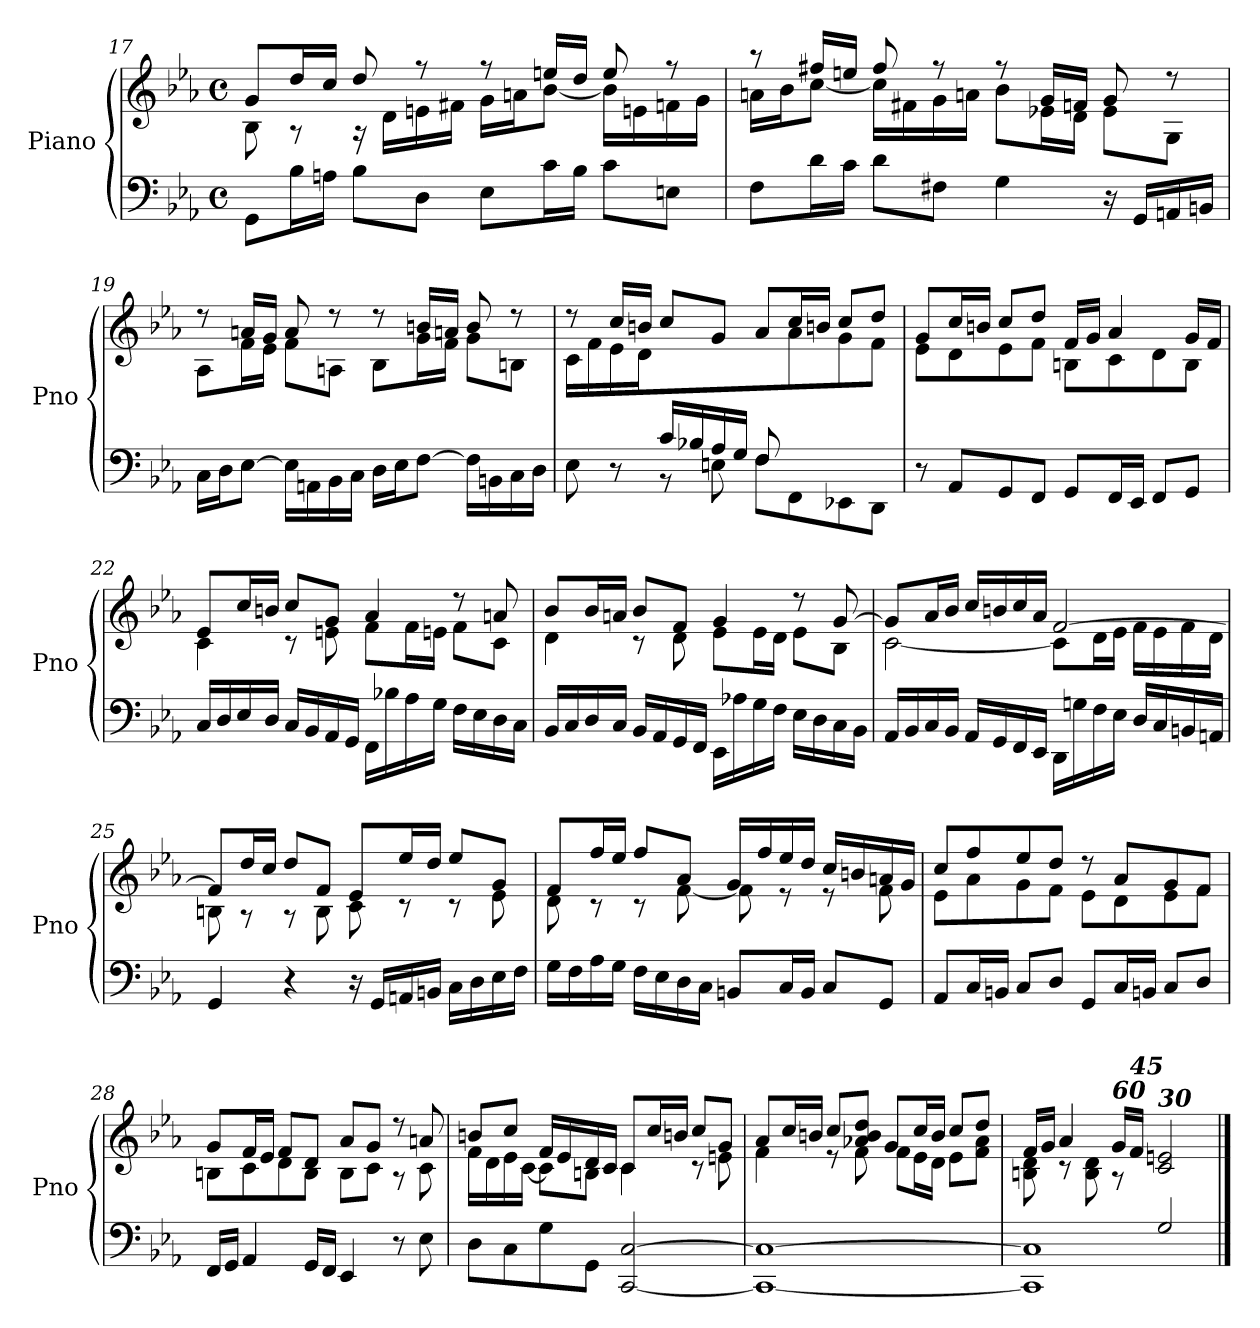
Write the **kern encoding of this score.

**kern	**kern
*part1	*part1
*staff2	*staff1
*I"Piano	*
*I'Pno	*
*clefF4	*clefG2
*k[b-e-a-]	*k[b-e-a-]
*M4/4	*M4/4
*met(c)	*met(c)
=17	=17
*	*^
8GG\L	8g/L	8B-\
16B-\L	16dd/L	8r
16An\JJ	16cc/JJ	.
8B-\L	8dd/	16r
.	.	16d\LL
8D\J	8r	16en\
.	.	16f#X\JJ
8E-\L	8r	16g\LL
.	.	16an\J
16c\L	16een/LL	[8b-\J
16B-\JJ	16dd/JJ	.
8c\L	8ee/	16b-\LL]
.	.	16en\
8En\J	8r	16fn\
.	.	16g\JJ
!!LO:LB:g=z	!!
=18	=18	=18
8F\L	8r	16an\LL
.	.	16b-\J
16d\L	16ff#X/LL	[8cc\J
16c\JJ	16een/JJ	.
8d\L	8ff#/	16cc\LL]
.	.	16f#X\
8F#X\J	8r	16g\
.	.	16an\JJ
4G\	8r	8b-\L
.	16g/LL	16e-X\L
.	16fn/JJ	16d\JJ
16r	8g/	8e-\L
16GG/LL	.	.
16AAn/	8r	8G\J
16BBn/JJ	.	.
!!LO:LB:g=z	!!
=19	=19	=19
16C\LL	8r	8A-\L
16D\J	.	.
[8E-\J	16an/LL	16f\L
.	16g/JJ	16e-\JJ
16E-\LL]	8a/	8f\L
16AAn\	.	.
16BB-\	8r	8An\J
16C\JJ	.	.
16D\LL	8r	8B-\L
16E-\J	.	.
[8F\J	16bn/LL	16g\L
.	16an/JJ	16f\JJ
16F\LL]	8b/	8g\L
16BBn\	.	.
16C\	8r	8Bn\J
16D\JJ	.	.
=20	=20	=20
*^	*	*
4ryy	8E-\	8r	16c\LL
.	.	.	16f\
.	8r	16cc/LL	16e-\
.	.	16bn/JJ	16d\JJ
16c/LL	8r	8cc/L	4.ryy
16B-X/	.	.	.
16A-/	8En\	8g/J	.
16G/JJ	.	.	.
8F/L	8F\L	8a-/L	.
4.ryy	8FF\	16cc/L	8a-\
.	.	16bn/JJ	.
.	8EE-X\	8cc/L	8g\
.	8DD\J	8dd/J	8f\J
*v	*v	*	*
=21	=21	=21
8r	8g/L	8e-\L
8AA-/L	16cc/L	8d\
.	16bn/JJ	.
8GG/	8cc/L	8e-\
8FF/J	8dd/J	8f\J
8GG/L	16f/LL	8Bn\L
.	16g/JJ	.
16FF/L	4a-/	8c\
16EE-/JJ	.	.
8FF/L	.	8d\
8GG/J	16g/LL	8B\J
.	16f/JJ	.
!!LO:LB:g=z	!!
=22	=22	=22
16C/LL	8e-/L	4c\
16D/	.	.
16E-/	16cc/L	.
16D/JJ	16bn/JJ	.
16C/LL	8cc/L	8r
16BB-/	.	.
16AA-/	8g/J	8en\
16GG/JJ	.	.
16FF/LL	4a-/	8f\L
16B-X\	.	.
16A-\	.	16f\L
16G\JJ	.	16en\JJ
16F\LL	8r	8f\L
16E-\	.	.
16D\	8an/	8c\J
16C\JJ	.	.
=23	=23	=23
16BB-/LL	8b-/L	4d\
16C/	.	.
16D/	16b-/L	.
16C/JJ	16an/JJ	.
16BB-/LL	8b-/L	8r
16AA-/	.	.
16GG/	8f/J	8d\
16FF/JJ	.	.
16EE-/LL	4g/	8e-\L
16A-X\	.	.
16G\	.	16e-\L
16F\JJ	.	16d\JJ
16E-\LL	8r	8e-\L
16D\	.	.
16C\	[8g/	8B-\J
16BB-\JJ	.	.
=24	=24	=24
16AA-/LL	8g/L]	[2c\
16BB-/	.	.
16C/	16a-/L	.
16BB-/JJ	16b-/JJ	.
16AA-/LL	16cc/LL	.
16GG/	16bn/	.
16FF/	16cc/	.
16EE-/JJ	16a-/JJ	.
16DD/LL	[2f/	8c\L]
16Gn\	.	.
16F\	.	16d\L
16E-\JJ	.	16e-\JJ
16D/LL	.	16f\LL
16C/	.	16e-\
16BBn/	.	16f\
16AAn/JJ	.	16d\JJ
!!LO:LB:g=z	!!
=25	=25	=25
4GG/	8f/L]	8Bn\
.	16dd/L	8r
.	16cc/JJ	.
4r	8dd/L	8r
.	8f/J	8B\
16r	8e-/L	8c\
16GG/LL	.	.
16AAn/	16ee-/L	8r
16BBn/JJ	16dd/JJ	.
16C\LL	8ee-/L	8r
16D\	.	.
16E-\	8g/J	8e-\
16F\JJ	.	.
=26	=26	=26
16G\LL	8f/L	8d\
16F\	.	.
16A-\	16ff/L	8r
16G\JJ	16ee-/JJ	.
16F\LL	8ff/L	8r
16E-\	.	.
16D\	8a-/J	[8f\
16C\JJ	.	.
8BBn/L	16g/LL	8f\]
.	16ff/	.
16C/L	16ee-/	8r
16BB/JJ	16dd/JJ	.
8C/L	16cc/LL	8r
.	16bn/	.
8GG/J	16an/	8f\
.	16g/JJ	.
=27	=27	=27
8AA-/L	8cc/L	8e-\L
16C/L	8ff/	8a-\
16BBn/JJ	.	.
8C/L	8ee-/	8g\
8D/J	8dd/J	8f\J
8GG/L	8r	8e-\L
16C/L	8a-/L	8d\
16BBn/JJ	.	.
8C/L	8g/	8e-\
8D/J	8f/J	8f\J
!!LO:LB:g=z	!!
=28	=28	=28
16FF/LL	8g/L	8Bn\L
16GG/JJ	.	.
4AA-/	16f/L	8c\
.	16e-/JJ	.
.	8f/L	8d\
16GG/LL	8d/J	8B\J
16FF/JJ	.	.
4EE-/	8a-/L	8B\L
.	8g/J	8c\J
8r	8r	8r
8E-\	8an/	8c\
=29	=29	=29
8D\L	8bn/L	16f\LL
.	.	16d\
8C\	8cc/J	16e-\
.	.	[16c\JJ
8G\	16f/LL	8c\L]
.	16e-/	.
8GG\J	16d/	8Bn\J
.	16c/JJ	.
[2CC/ [2C/	8c/L	4c\
.	16cc/L	.
.	16bn/JJ	.
.	8cc/L	8r
.	8g/J	8en\
=30	=30	=30
1CC_ 1C_	8a-/L	4f\
.	16cc/L	.
.	16bn/JJ	.
.	8cc/L	8r
.	8a-X/ 8b/ 8dd/J	8f\
.	8g/L	8f\L
.	16cc/L	16e-\L
.	16b/JJ	16d\JJ
.	8cc/L	8e-\L
.	8dd/J	8f\ 8a-\J
=31	=31	=31
*^	*	*
2ryy	1CC] 1C]	16f/LL	8Bn\ 8d\
.	.	16g/JJ	.
.	.	4a-/	8r
.	.	.	8B\ 8d\
!	!	!LO:TX:a:Bi:t=60	!
.	.	16g/LL	8r
!	!	!LO:TX:a:Bi:t=45	!
.	.	16f/JJ	.
!	!	!LO:TX:a:Bi:t=30	!
2G/	.	2c/ 2en/	2ryy
*v	*v	*	*
*	*v	*v
==	==
*-	*-
